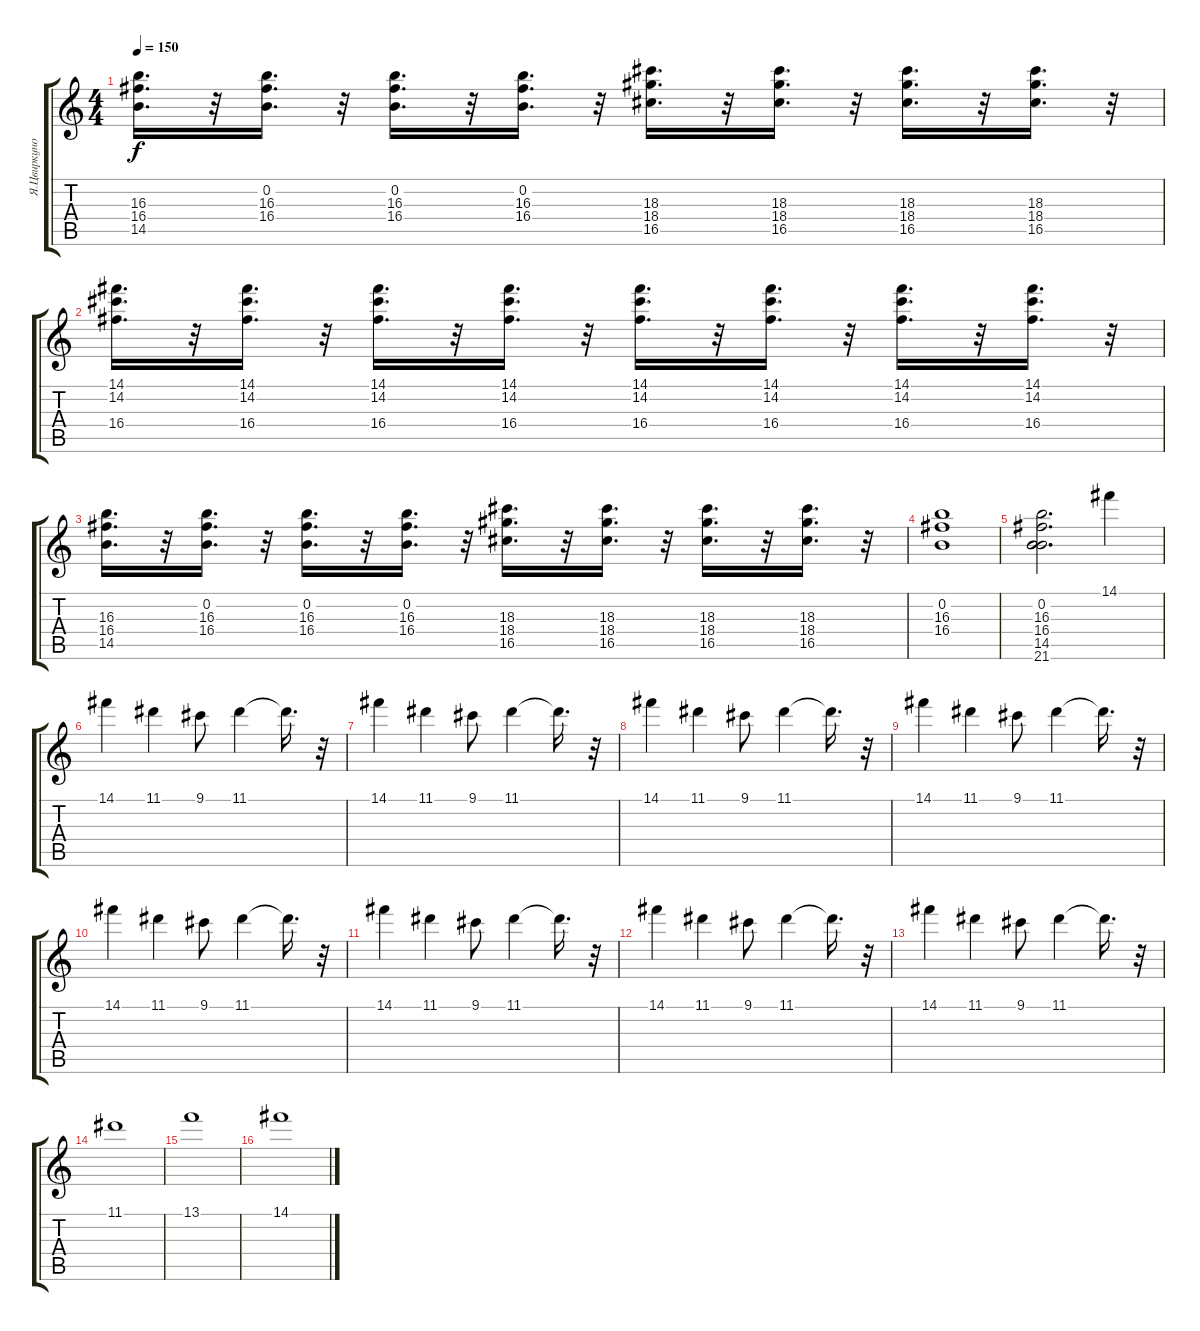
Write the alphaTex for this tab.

\track ("Я.Цвиркунов" "Я.Цвиркуно") {instrument distortionguitar}
\staff {score tabs}
\tuning (E4 B3 G3 D3 A2 D2) {hide}
\ts (4 4)
\tempo 150
\clef g2
\ks c
(16.3 16.4 14.5).16{d dy f} r.32 (0.2 16.3 16.4).16{d} r.32 (0.2 16.3 16.4).16{d} r.32 (0.2 16.3 16.4).16{d} r.32 (18.3 18.4 16.5).16{d} r.32 (18.3 18.4 16.5).16{d} r.32 (18.3 18.4 16.5).16{d} r.32 (18.3 18.4 16.5).16{d} r.32 |
(14.1 14.2 16.4).16{d} r.32 (14.1 14.2 16.4).16{d} r.32 (14.1 14.2 16.4).16{d} r.32 (14.1 14.2 16.4).16{d} r.32 (14.1 14.2 16.4).16{d} r.32 (14.1 14.2 16.4).16{d} r.32 (14.1 14.2 16.4).16{d} r.32 (14.1 14.2 16.4).16{d} r.32 |
(16.3 16.4 14.5).16{d} r.32 (0.2 16.3 16.4).16{d} r.32 (0.2 16.3 16.4).16{d} r.32 (0.2 16.3 16.4).16{d} r.32 (18.3 18.4 16.5).16{d} r.32 (18.3 18.4 16.5).16{d} r.32 (18.3 18.4 16.5).16{d} r.32 (18.3 18.4 16.5).16{d} r.32 |
(0.2 16.3 16.4).1 |
(0.2 16.3 16.4 14.5 21.6).2{d} 14.1.4 |
14.1.4 11.1.4 9.1.8 11.1.4 11.1{t}.16{d} r.32 |
14.1.4 11.1.4 9.1.8 11.1.4 11.1{t}.16{d} r.32 |
14.1.4 11.1.4 9.1.8 11.1.4 11.1{t}.16{d} r.32 |
14.1.4 11.1.4 9.1.8 11.1.4 11.1{t}.16{d} r.32 |
14.1.4 11.1.4 9.1.8 11.1.4 11.1{t}.16{d} r.32 |
14.1.4 11.1.4 9.1.8 11.1.4 11.1{t}.16{d} r.32 |
14.1.4 11.1.4 9.1.8 11.1.4 11.1{t}.16{d} r.32 |
14.1.4 11.1.4 9.1.8 11.1.4 11.1{t}.16{d} r.32 |
11.1.1 |
13.1.1 |
14.1.1
